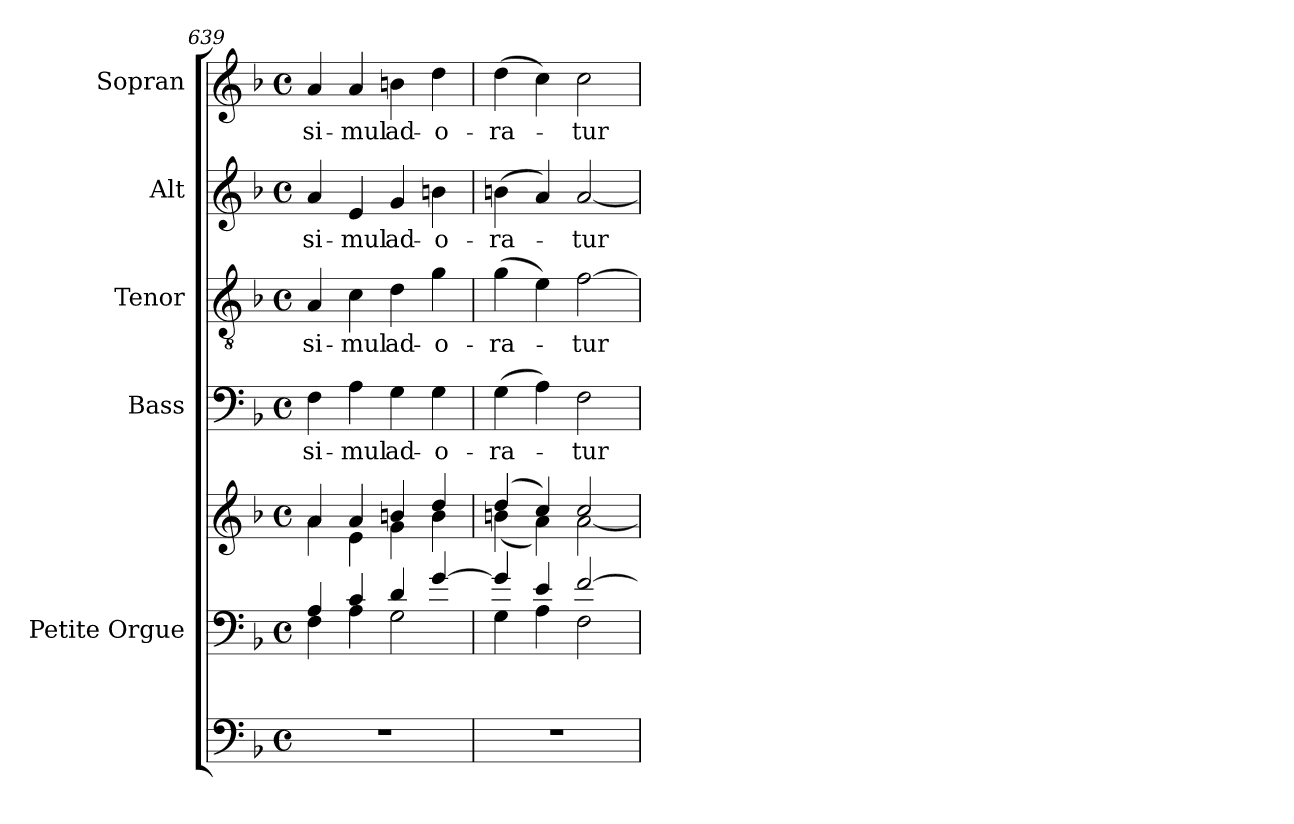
**kern	**kern	**kern	**kern	**text	**kern	**text	**kern	**text	**kern	**text
*part6	*part5	*part5	*part4	*part4	*part3	*part3	*part2	*part2	*part1	*part1
*staff7	*staff6	*staff5	*staff4	*staff4	*staff3	*staff3	*staff2	*staff2	*staff1	*staff1
*	*I"Petite Orgue	*	*I"Bass	*	*I"Tenor	*	*I"Alt	*	*I"Sopran	*
*	*I'Org. 1	*	*I'B.	*	*I'T.	*	*I'A.	*	*I'S.	*
*clefF4	*clefF4	*clefG2	*clefF4	*	*clefGv2	*	*clefG2	*	*clefG2	*
*k[b-]	*k[b-]	*k[b-]	*k[b-]	*	*k[b-]	*	*k[b-]	*	*k[b-]	*
*F:	*F:	*F:	*F:	*	*F:	*	*F:	*	*F:	*
*M4/4	*M4/4	*M4/4	*M4/4	*	*M4/4	*	*M4/4	*	*M4/4	*
*met(c)	*met(c)	*met(c)	*met(c)	*	*met(c)	*	*met(c)	*	*met(c)	*
=639	=639	=639	=639	=639	=639	=639	=639	=639	=639	=639
*	*^	*^	*	*	*	*	*	*	*	*
!	!	!	!	!	!	!LO:LY:b	!	!LO:LY:b	!	!LO:LY:b	!	!LO:LY:b
1r	4A/	4F\	4a/	4a\	4F\	si-	4A/	si-	4a/	si-	4a/	si-
!	!	!	!	!	!	!LO:LY:b	!	!LO:LY:b	!	!LO:LY:b	!	!LO:LY:b
.	4c/	4A\	4a/	4e\	4A\	-mul	4c\	-mul	4e/	-mul	4a/	-mul
!	!	!	!	!	!	!LO:LY:b	!	!LO:LY:b	!	!LO:LY:b	!	!LO:LY:b
.	4d/	2G\	4bn/	4g\	4G\	ad-	4d\	ad-	4g/	ad-	4bn\	ad-
!	!	!	!	!	!	!LO:LY:b	!	!LO:LY:b	!	!LO:LY:b	!	!LO:LY:b
.	[>4g/	.	4dd/	4b\	4G\	-o-	4g\	-o-	4bn\	-o-	4dd\	-o-
=640	=640	=640	=640	=640	=640	=640	=640	=640	=640	=640	=640	=640
!	!	!	!	!	!	!LO:LY:b	!	!LO:LY:b	!	!LO:LY:b	!	!LO:LY:b
1r	4g/]	4G\	(4dd/	(<4bn\	(>4G\	-ra-	(>4g\	-ra-	(>4bn\	-ra-	(>4dd\	-ra-
.	4e/	4A\	4cc/)	4a\)	4A\)	.	4e\)	.	4a/)	.	4cc\)	.
!	!	!	!	!	!	!LO:LY:b	!	!LO:LY:b	!	!LO:LY:b	!	!LO:LY:b
.	[>2f/	2F\	2cc/	[<2a\	2F\	-tur	[2f\	-tur	[2a/	-tur	2cc\	-tur
*	*v	*v	*	*	*	*	*	*	*	*	*	*
*	*	*v	*v	*	*	*	*	*	*	*	*
=	=	=	=	=	=	=	=	=	=	=
*-	*-	*-	*-	*-	*-	*-	*-	*-	*-	*-
